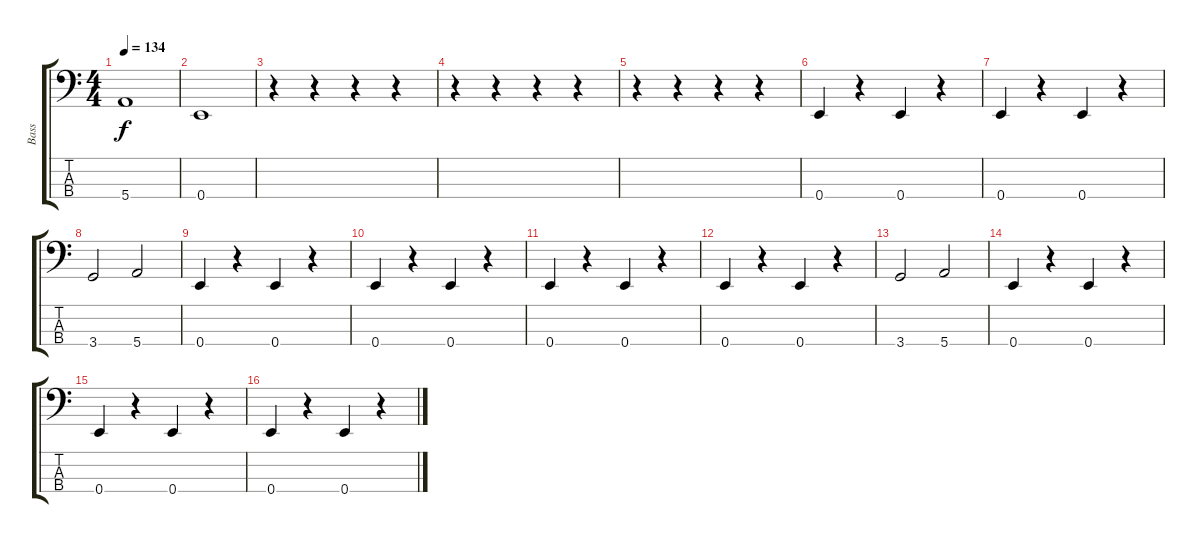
\track ("Bass" "Bass") {instrument electricbassfinger}
\staff {score tabs}
\tuning (G2 D2 A1 E1) {hide}
\ts (4 4)
\tempo 134
\clef f4
\ks c
5.4.1{dy f} |
0.4.1 |
r.4 r.4 r.4 r.4 |
r.4 r.4 r.4 r.4 |
r.4 r.4 r.4 r.4 |
0.4.4 r.4 0.4.4 r.4 |
0.4.4 r.4 0.4.4 r.4 |
3.4.2 5.4.2 |
0.4.4 r.4 0.4.4 r.4 |
0.4.4 r.4 0.4.4 r.4 |
0.4.4 r.4 0.4.4 r.4 |
0.4.4 r.4 0.4.4 r.4 |
3.4.2 5.4.2 |
0.4.4 r.4 0.4.4 r.4 |
0.4.4 r.4 0.4.4 r.4 |
0.4.4 r.4 0.4.4 r.4
